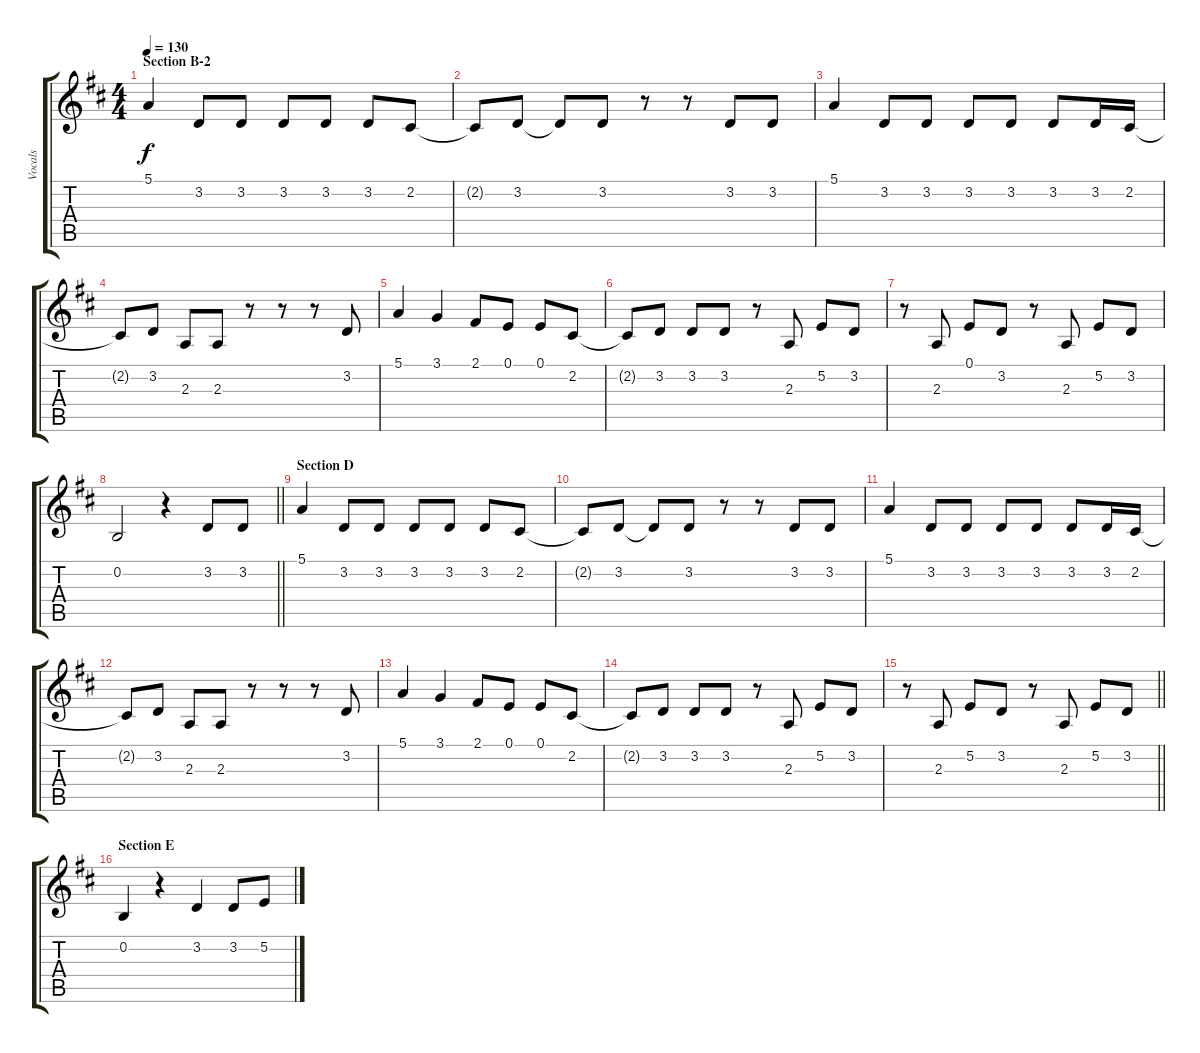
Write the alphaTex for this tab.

\track ("Vocals" "Vocals") {instrument altosax}
\staff {score tabs}
\tuning (E4 B3 G3 D3 A2 E2) {hide}
\ts (4 4)
\section ("" "Section B-2")
\tempo 130
\clef g2
\ks d
5.1.4{dy f} 3.2.8 3.2.8 3.2.8 3.2.8 3.2.8 2.2.8 |
2.2{t}.8 3.2.8 3.2{t}.8 3.2.8 r.8 r.8 3.2.8 3.2.8 |
5.1.4 3.2.8 3.2.8 3.2.8 3.2.8 3.2.8 3.2.16 2.2.16 |
2.2{t}.8 3.2.8 2.3.8 2.3.8 r.8 r.8 r.8 3.2.8 |
5.1.4 3.1.4 2.1.8 0.1.8 0.1.8 2.2.8 |
2.2{t}.8 3.2.8 3.2.8 3.2.8 r.8 2.3.8 5.2.8 3.2.8 |
r.8 2.3.8 0.1.8 3.2.8 r.8 2.3.8 5.2.8 3.2.8 |
\barLineRight lightlight
0.2.2 r.4 3.2.8 3.2.8 |
\section ("" "Section D")
5.1.4 3.2.8 3.2.8 3.2.8 3.2.8 3.2.8 2.2.8 |
2.2{t}.8 3.2.8 3.2{t}.8 3.2.8 r.8 r.8 3.2.8 3.2.8 |
5.1.4 3.2.8 3.2.8 3.2.8 3.2.8 3.2.8 3.2.16 2.2.16 |
2.2{t}.8 3.2.8 2.3.8 2.3.8 r.8 r.8 r.8 3.2.8 |
5.1.4 3.1.4 2.1.8 0.1.8 0.1.8 2.2.8 |
2.2{t}.8 3.2.8 3.2.8 3.2.8 r.8 2.3.8 5.2.8 3.2.8 |
\barLineRight lightlight
r.8 2.3.8 5.2.8 3.2.8 r.8 2.3.8 5.2.8 3.2.8 |
\section ("" "Section E")
0.2.4 r.4 3.2.4 3.2.8 5.2.8
